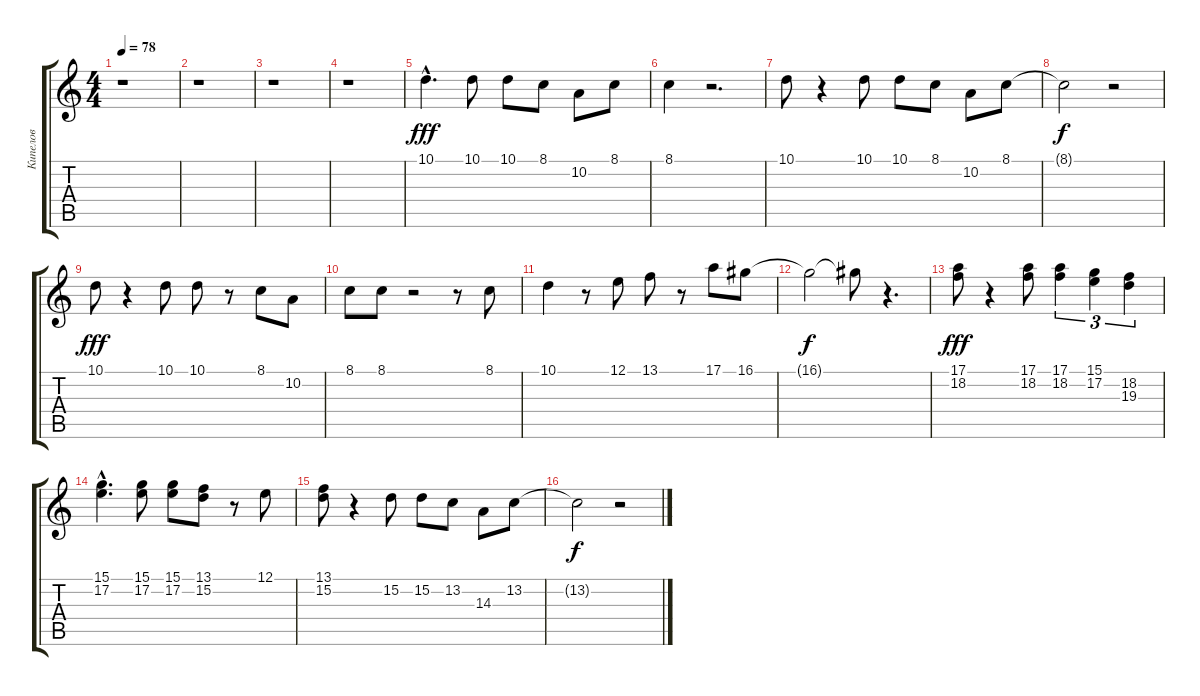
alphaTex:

\track ("Кипелов" "Кипелов") {instrument violin}
\staff {score tabs}
\tuning (E4 B3 G3 D3 A2 E2) {hide}
\ts (4 4)
\tempo 78
\clef g2
\ks c
r.1{dy f} |
r.1 |
r.1 |
r.1 |
10.1{hac}.4{d dy fff} 10.1.8 10.1.8 8.1.8 10.2.8 8.1.8 |
8.1.4 r.2{d} |
10.1.8 r.4 10.1.8 10.1.8 8.1.8 10.2.8 8.1.8 |
8.1{t}.2{dy f} r.2 |
10.1.8{dy fff} r.4 10.1.8 10.1.8 r.8 8.1.8 10.2.8 |
8.1.8 8.1.8 r.2 r.8 8.1.8 |
10.1.4 r.8 12.1.8 13.1.8 r.8 17.1.8 16.1.8 |
16.1{t}.2{dy f} 16.1{t}.8 r.4{d} |
(17.1 18.2).8{dy fff} r.4 (17.1 18.2).8 (17.1 18.2).4{tu (3 2)} (15.1 17.2).4{tu (3 2)} (18.2 19.3).4{tu (3 2)} |
(15.1{hac} 17.2{hac}).4{d} (15.1 17.2).8 (15.1 17.2).8 (13.1 15.2).8 r.8 12.1.8 |
(13.1 15.2).8 r.4 15.2.8 15.2.8 13.2.8 14.3.8 13.2.8 |
13.2{t}.2{dy f} r.2
